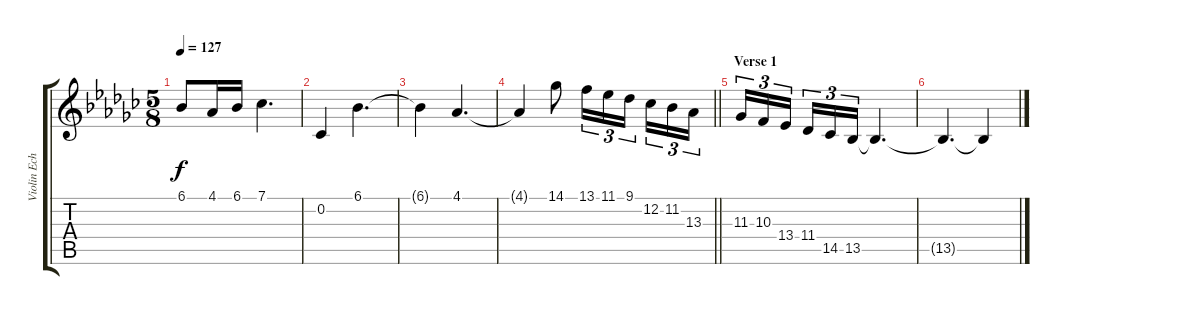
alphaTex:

\track ("Violin Echo 1" "Violin Ech") {instrument violin}
\staff {score tabs}
\tuning (E4 B3 G3 D3 A2 E2) {hide}
\ts (5 8)
\tempo 127
\clef g2
\ks ebminor
6.1.8{dy f} 4.1.16 6.1.16 7.1.4{d} |
0.2.4 6.1.4{d} |
6.1{t}.4 4.1.4{d} |
\barLineRight lightlight
4.1{t}.4 14.1.8 13.1.16{tu (3 2)} 11.1.16{tu (3 2)} 9.1.16{tu (3 2)} 12.2.16{tu (3 2) volume 0} 11.2.16{tu (3 2)} 13.3.16{tu (3 2)} |
\section ("" "Verse 1")
11.3.16{tu (3 2)} 10.3.16{tu (3 2)} 13.4.16{tu (3 2)} 11.4.16{tu (3 2)} 14.5.16{tu (3 2)} 13.5.16{tu (3 2)} 13.5{t}.4{d} |
13.5{t}.4{d} 13.5{t}.4
